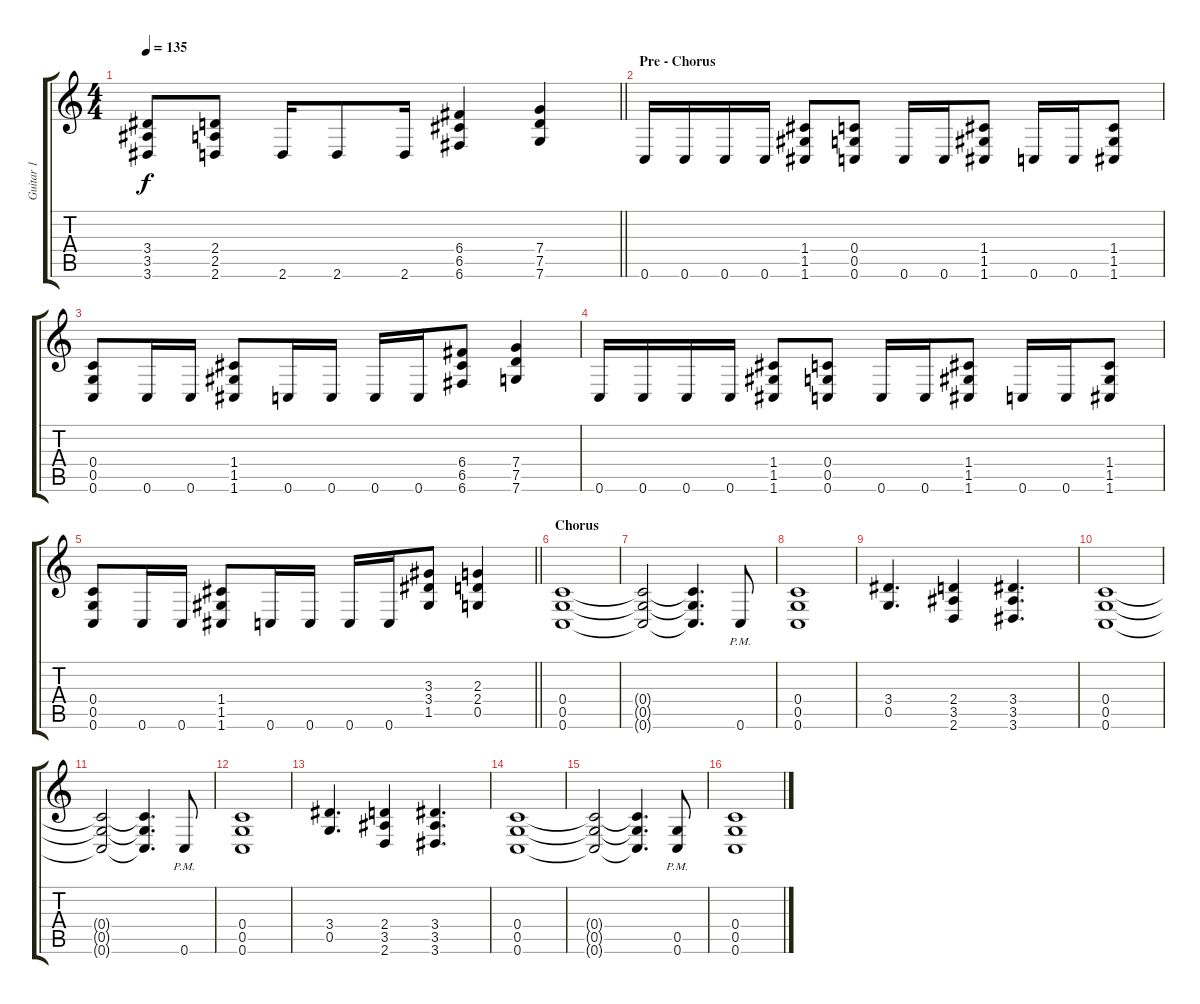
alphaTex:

\track ("Guitar 1" "Guitar 1") {instrument distortionguitar}
\staff {score tabs}
\tuning (D4 A3 F3 C3 G2 C2) {hide}
\ts (4 4)
\tempo 135
\clef g2
\barLineRight lightlight
\ks c
(3.4 3.5 3.6).8{dy f} (2.4 2.5 2.6).8 2.6.16 2.6.8 2.6.16 (6.4 6.5 6.6).4 (7.4 7.5 7.6).4 |
\section ("" "Pre - Chorus")
0.6.16 0.6.16 0.6.16 0.6.16 (1.4 1.5 1.6).8 (0.4 0.5 0.6).8 0.6.16 0.6.16 (1.4 1.5 1.6).8 0.6.16 0.6.16 (1.4 1.5 1.6).8 |
(0.4 0.5 0.6).8 0.6.16 0.6.16 (1.4 1.5 1.6).8 0.6.16 0.6.16 0.6.16 0.6.16 (6.4 6.5 6.6).8 (7.4 7.5 7.6).4 |
0.6.16 0.6.16 0.6.16 0.6.16 (1.4 1.5 1.6).8 (0.4 0.5 0.6).8 0.6.16 0.6.16 (1.4 1.5 1.6).8 0.6.16 0.6.16 (1.4 1.5 1.6).8 |
\barLineRight lightlight
(0.4 0.5 0.6).8 0.6.16 0.6.16 (1.4 1.5 1.6).8 0.6.16 0.6.16 0.6.16 0.6.16 (3.3 3.4 1.5).8 (2.3 2.4 0.5).4 |
\section ("" "Chorus")
(0.4 0.5 0.6).1 |
(0.4{t} 0.5{t} 0.6{t}).2 (0.4{t} 0.5{t} 0.6{t}).4{d} 0.6{pm}.8 |
(0.4 0.5 0.6).1 |
(3.4 0.5).4{d} (2.4 3.5 2.6).4 (3.4 3.5 3.6).4{d} |
(0.4 0.5 0.6).1 |
(0.4{t} 0.5{t} 0.6{t}).2 (0.4{t} 0.5{t} 0.6{t}).4{d} 0.6{pm}.8 |
(0.4 0.5 0.6).1 |
(3.4 0.5).4{d} (2.4 3.5 2.6).4 (3.4 3.5 3.6).4{d} |
(0.4 0.5 0.6).1 |
(0.4{t} 0.5{t} 0.6{t}).2 (0.4{t} 0.5{t} 0.6{t}).4{d} (0.5{pm} 0.6{pm}).8 |
(0.4 0.5 0.6).1
